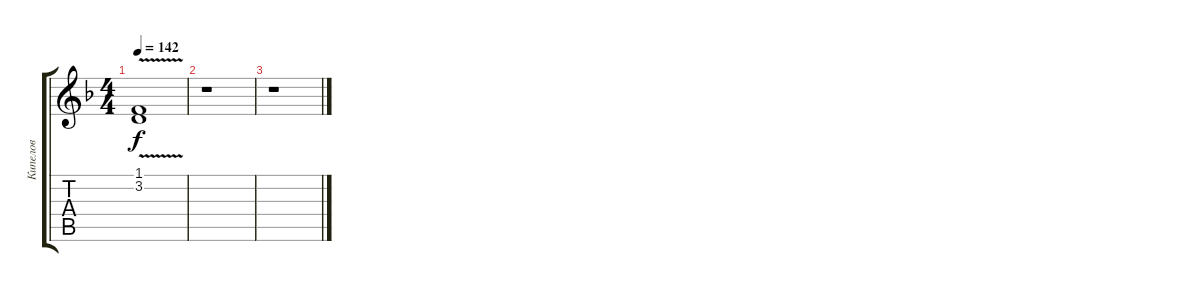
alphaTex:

\track ("Кипелов" "Кипелов") {instrument lead6voice}
\staff {score tabs}
\tuning (E4 B3 G3 D3 A2 E2) {hide}
\ts (4 4)
\tempo 142
\clef g2
\ks dminor
(1.1{v} 3.2{v}).1{dy f} |
r.1 |
r.1
